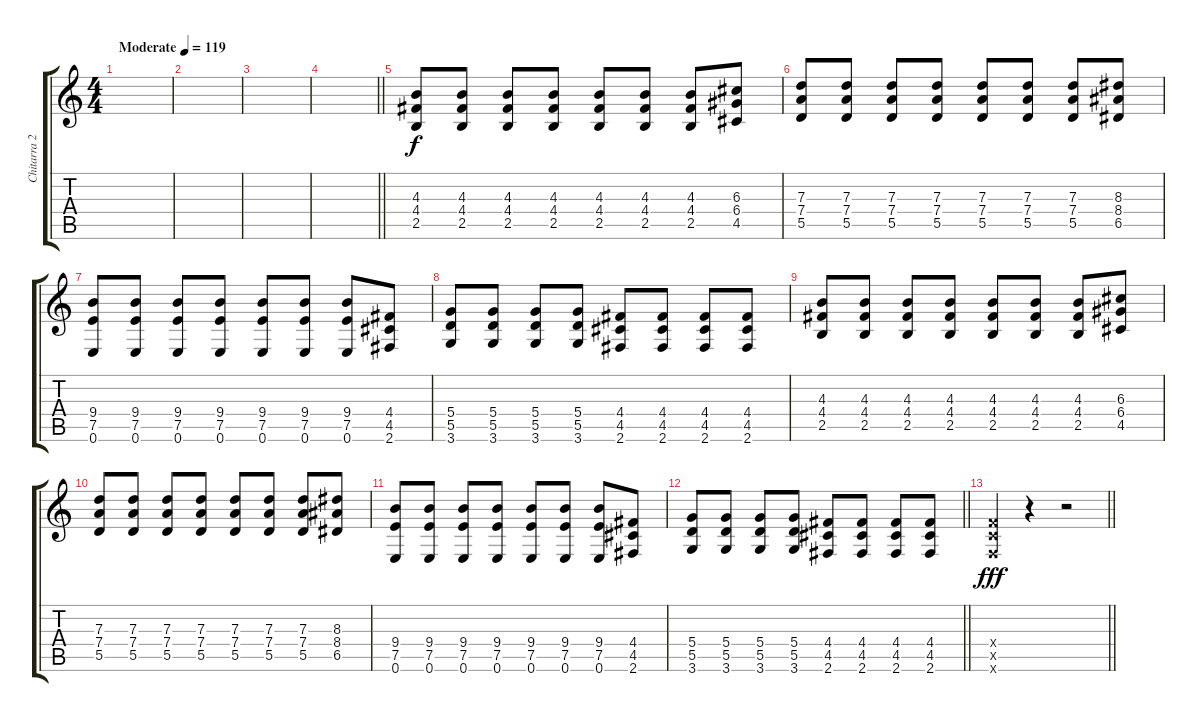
\track ("Chitarra 2" "Chitarra 2") {instrument distortionguitar}
\staff {score tabs}
\tuning (E4 B3 G3 D3 A2 E2) {hide}
\ts (4 4)
\tempo (119 "Moderate")
\clef g2
\ks c
|
|
|
\barLineRight lightlight
|
(4.3 4.4 2.5).8 (4.3 4.4 2.5).8 (4.3 4.4 2.5).8 (4.3 4.4 2.5).8 (4.3 4.4 2.5).8 (4.3 4.4 2.5).8 (4.3 4.4 2.5).8 (6.3 6.4 4.5).8 |
(7.3 7.4 5.5).8 (7.3 7.4 5.5).8 (7.3 7.4 5.5).8 (7.3 7.4 5.5).8 (7.3 7.4 5.5).8 (7.3 7.4 5.5).8 (7.3 7.4 5.5).8 (8.3 8.4 6.5).8 |
(9.4 7.5 0.6).8 (9.4 7.5 0.6).8 (9.4 7.5 0.6).8 (9.4 7.5 0.6).8 (9.4 7.5 0.6).8 (9.4 7.5 0.6).8 (9.4 7.5 0.6).8 (4.4 4.5 2.6).8 |
(5.4 5.5 3.6).8 (5.4 5.5 3.6).8 (5.4 5.5 3.6).8 (5.4 5.5 3.6).8 (4.4 4.5 2.6).8 (4.4 4.5 2.6).8 (4.4 4.5 2.6).8 (4.4 4.5 2.6).8 |
(4.3 4.4 2.5).8 (4.3 4.4 2.5).8 (4.3 4.4 2.5).8 (4.3 4.4 2.5).8 (4.3 4.4 2.5).8 (4.3 4.4 2.5).8 (4.3 4.4 2.5).8 (6.3 6.4 4.5).8 |
(7.3 7.4 5.5).8 (7.3 7.4 5.5).8 (7.3 7.4 5.5).8 (7.3 7.4 5.5).8 (7.3 7.4 5.5).8 (7.3 7.4 5.5).8 (7.3 7.4 5.5).8 (8.3 8.4 6.5).8 |
(9.4 7.5 0.6).8 (9.4 7.5 0.6).8 (9.4 7.5 0.6).8 (9.4 7.5 0.6).8 (9.4 7.5 0.6).8 (9.4 7.5 0.6).8 (9.4 7.5 0.6).8 (4.4 4.5 2.6).8 |
\barLineRight lightlight
(5.4 5.5 3.6).8 (5.4 5.5 3.6).8 (5.4 5.5 3.6).8 (5.4 5.5 3.6).8 (4.4 4.5 2.6).8 (4.4 4.5 2.6).8 (4.4 4.5 2.6).8 (4.4 4.5 2.6).8 |
\barLineRight lightlight
(3.4{x} 3.5{x} 1.6{x}).4{dy fff} r.4 r.2
